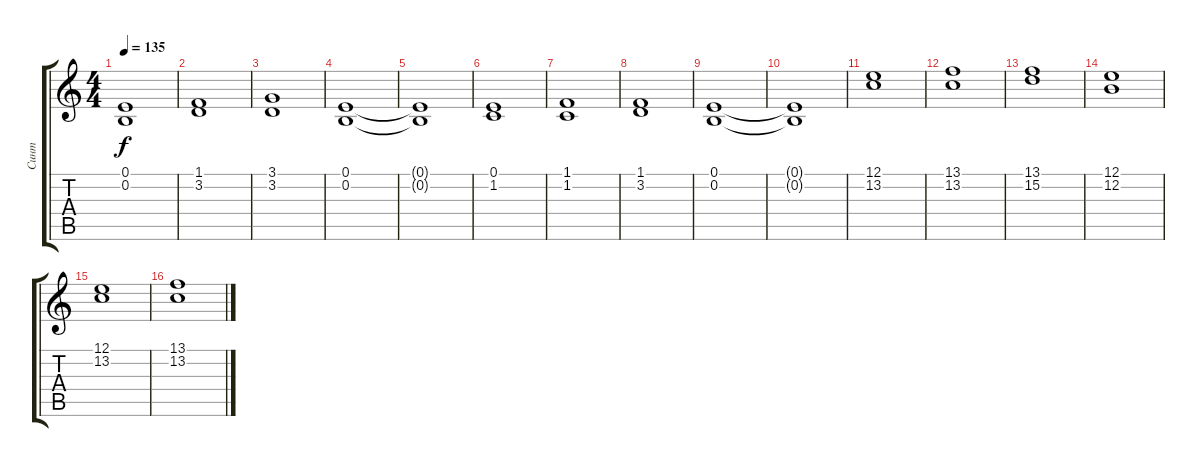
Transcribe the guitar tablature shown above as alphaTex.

\track ("Синт" "Синт") {instrument synthstrings1}
\staff {score tabs}
\tuning (E4 B3 G3 D3 A2 E2) {hide}
\ts (4 4)
\tempo 135
\clef g2
\ks c
(0.1 0.2).1{dy f} |
(1.1 3.2).1 |
(3.1 3.2).1 |
(0.1 0.2).1 |
(0.1{t} 0.2{t}).1 |
(0.1 1.2).1 |
(1.1 1.2).1 |
(1.1 3.2).1 |
(0.1 0.2).1 |
(0.1{t} 0.2{t}).1 |
(12.1 13.2).1 |
(13.1 13.2).1 |
(13.1 15.2).1 |
(12.1 12.2).1 |
(12.1 13.2).1 |
(13.1 13.2).1
